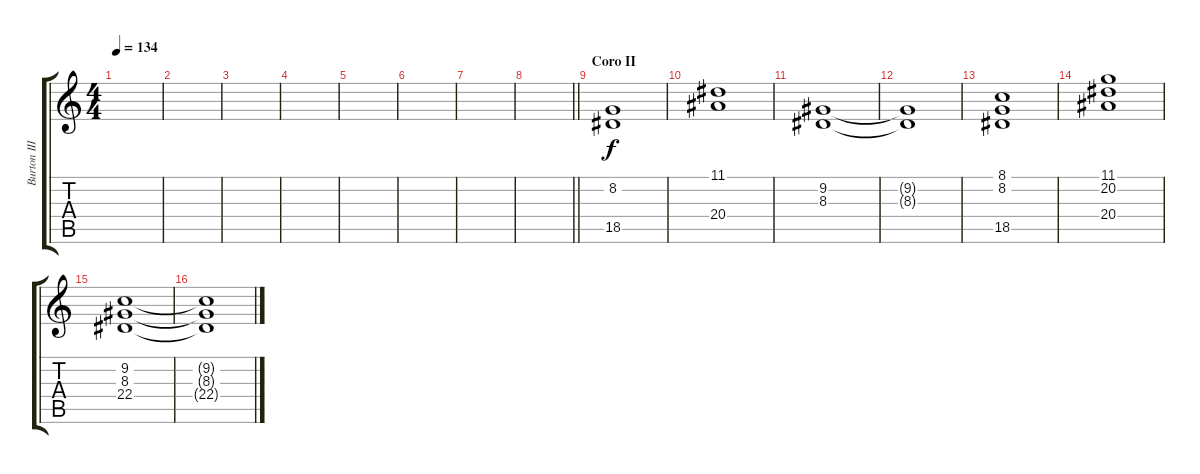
\track ("Burton III" "Burton III") {instrument tremolostrings}
\staff {score tabs}
\tuning (E4 B3 G3 D3 A2 E2) {hide}
\ts (4 4)
\tempo 134
\clef g2
\ks c
|
|
|
|
|
|
|
\barLineRight lightlight
|
\section ("" "Coro II")
(8.2 18.5).1 |
(11.1 20.4).1 |
(9.2 8.3).1 |
(9.2{t} 8.3{t}).1 |
(8.1 8.2 18.5).1 |
(11.1 20.2 20.4).1 |
(9.2 8.3 22.4).1 |
(9.2{t} 8.3{t} 22.4{t}).1
